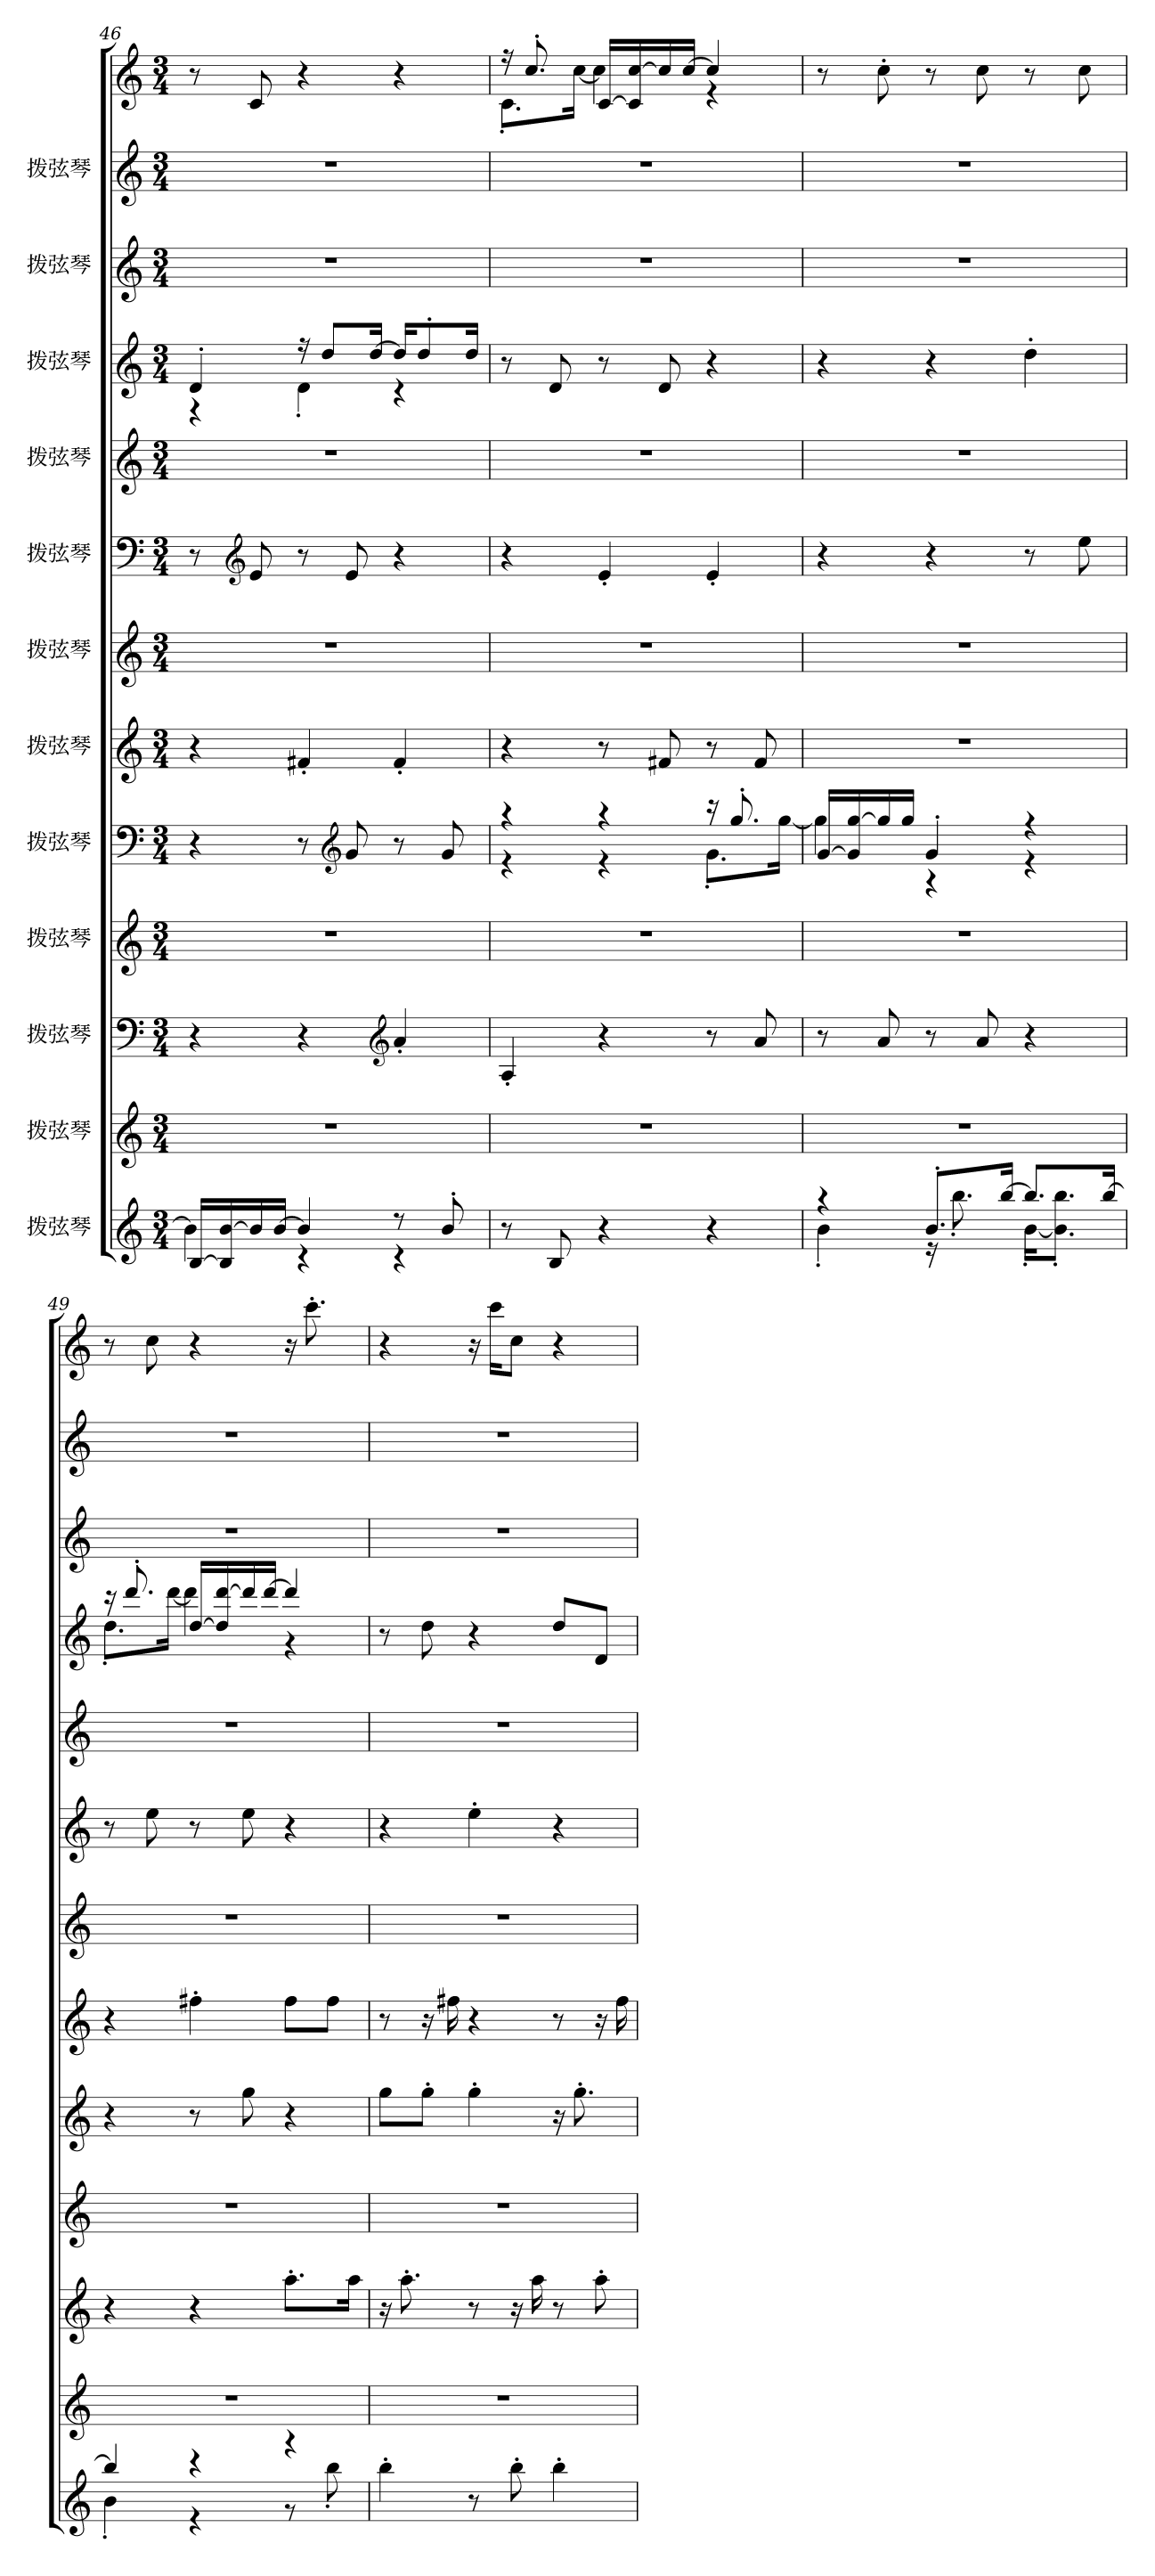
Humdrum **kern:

**kern	**kern	**kern	**kern	**kern	**kern	**kern	**kern	**kern	**kern	**kern	**kern	**kern
*part12	*part11	*part10	*part9	*part8	*part7	*part6	*part5	*part4	*part3	*part2	*part1	*part1
*staff13	*staff12	*staff11	*staff10	*staff9	*staff8	*staff7	*staff6	*staff5	*staff4	*staff3	*staff2	*staff1
*I"拨弦琴	*I"拨弦琴	*I"拨弦琴	*I"拨弦琴	*I"拨弦琴	*I"拨弦琴	*I"拨弦琴	*I"拨弦琴	*I"拨弦琴	*I"拨弦琴	*I"拨弦琴	*I"拨弦琴	*
*clefG2	*clefG2	*clefF4	*clefG2	*clefF4	*clefG2	*clefG2	*clefF4	*clefG2	*clefG2	*clefG2	*clefG2	*clefG2
*k[]	*k[]	*k[]	*k[]	*k[]	*k[]	*k[]	*k[]	*k[]	*k[]	*k[]	*k[]	*k[]
*M3/4	*M3/4	*M3/4	*M3/4	*M3/4	*M3/4	*M3/4	*M3/4	*M3/4	*M3/4	*M3/4	*M3/4	*M3/4
=46	=46	=46	=46	=46	=46	=46	=46	=46	=46	=46	=46	=46
*^	*	*	*	*	*	*	*	*	*^	*	*	*
[16B/LL	4b\]	2.r	4r	2.r	4r	4r	2.r	8r	2.r	4d'/	4r	2.r	2.r	8r
16B/] [16b/	.	.	.	.	.	.	.	.	.	.	.	.	.	.
*	*	*	*	*	*	*	*	*clefG2	*	*	*	*	*	*
16b/]	.	.	.	.	.	.	.	8e/	.	.	.	.	.	8c/
[16b/JJ	.	.	.	.	.	.	.	.	.	.	.	.	.	.
4b/]	4r	.	4r	.	8r	4f#X'/	.	8r	.	16r	4d'\	.	.	4r
.	.	.	.	.	.	.	.	.	.	8dd/L	.	.	.	.
*	*	*	*	*	*clefG2	*	*	*	*	*	*	*	*	*
.	.	.	.	.	8g/	.	.	8e/	.	.	.	.	.	.
.	.	.	.	.	.	.	.	.	.	[16dd/Jk	.	.	.	.
*	*	*	*clefG2	*	*	*	*	*	*	*	*	*	*	*
8r	4r	.	4a'/	.	8r	4f#'/	.	4r	.	16dd/KL]	4r	.	.	4r
.	.	.	.	.	.	.	.	.	.	8dd'/	.	.	.	.
8b'/	.	.	.	.	8g/	.	.	.	.	.	.	.	.	.
.	.	.	.	.	.	.	.	.	.	16dd/Jk	.	.	.	.
*v	*v	*	*	*	*	*	*	*	*	*v	*v	*	*	*
!!LO:PB:g=z
=47	=47	=47	=47	=47	=47	=47	=47	=47	=47	=47	=47	=47
*	*	*	*	*^	*	*	*	*	*	*	*	*^
8r	2.r	4A'/	2.r	4r	4r	4r	2.r	4r	2.r	8r	2.r	2.r	16r	8.c'\L
.	.	.	.	.	.	.	.	.	.	.	.	.	8.cc'/	.
8B/	.	.	.	.	.	.	.	.	.	8d/	.	.	.	.
.	.	.	.	.	.	.	.	.	.	.	.	.	.	[16cc\Jk
4r	.	4r	.	4r	4r	8r	.	4e'/	.	8r	.	.	[16c/LL	4cc\]
.	.	.	.	.	.	.	.	.	.	.	.	.	16c/] [16cc/	.
.	.	.	.	.	.	8f#X/	.	.	.	8d/	.	.	16cc/]	.
.	.	.	.	.	.	.	.	.	.	.	.	.	[16cc/JJ	.
4r	.	8r	.	16r	8.g'\L	8r	.	4e'/	.	4r	.	.	4cc/]	4r
.	.	.	.	8.gg'/	.	.	.	.	.	.	.	.	.	.
.	.	8a/	.	.	.	8f#/	.	.	.	.	.	.	.	.
.	.	.	.	.	[16gg\Jk	.	.	.	.	.	.	.	.	.
*	*	*	*	*	*	*	*	*	*	*	*	*	*v	*v
=48	=48	=48	=48	=48	=48	=48	=48	=48	=48	=48	=48	=48	=48
*^	*	*	*	*	*	*	*	*	*	*	*	*	*
4r	4b'\	2.r	8r	2.r	[16g/LL	4gg\]	2.r	2.r	4r	2.r	4r	2.r	2.r	8r
.	.	.	.	.	16g/] [16gg/	.	.	.	.	.	.	.	.	.
.	.	.	8a/	.	16gg/]	.	.	.	.	.	.	.	.	8cc'\
.	.	.	.	.	16gg/JJ	.	.	.	.	.	.	.	.	.
8.b'/L	16r	.	8r	.	4g'/	4r	.	.	4r	.	4r	.	.	8r
.	8.bb'\	.	.	.	.	.	.	.	.	.	.	.	.	.
.	.	.	8a/	.	.	.	.	.	.	.	.	.	.	8cc\
[16bb/Jk	.	.	.	.	.	.	.	.	.	.	.	.	.	.
8.bb/L]	[16b'\KL	.	4r	.	4r	4r	.	.	8r	.	4dd'\	.	.	8r
.	8.b\]' 8.bb\'J	.	.	.	.	.	.	.	.	.	.	.	.	.
.	.	.	.	.	.	.	.	.	8ee\	.	.	.	.	8cc\
[16bb/Jk	.	.	.	.	.	.	.	.	.	.	.	.	.	.
*	*	*	*	*	*v	*v	*	*	*	*	*	*	*	*
=49	=49	=49	=49	=49	=49	=49	=49	=49	=49	=49	=49	=49	=49
*	*	*	*	*	*	*	*	*	*	*^	*	*	*
4bb/]	4b'\	2.r	4r	2.r	4r	4r	2.r	8r	2.r	16r	8.dd'\L	2.r	2.r	8r
.	.	.	.	.	.	.	.	.	.	8.ddd'/	.	.	.	.
.	.	.	.	.	.	.	.	8ee\	.	.	.	.	.	8cc\
.	.	.	.	.	.	.	.	.	.	.	[16ddd\Jk	.	.	.
4r	4r	.	4r	.	8r	4ff#X'\	.	8r	.	[16dd/LL	4ddd\]	.	.	4r
.	.	.	.	.	.	.	.	.	.	16dd/] [16ddd/	.	.	.	.
.	.	.	.	.	8gg\	.	.	8ee\	.	16ddd/]	.	.	.	.
.	.	.	.	.	.	.	.	.	.	[16ddd/JJ	.	.	.	.
4r	8r	.	8.aa'\L	.	4r	8ff#\L	.	4r	.	4ddd/]	4r	.	.	16r
.	.	.	.	.	.	.	.	.	.	.	.	.	.	8.ccc'\
.	8bb'\	.	.	.	.	8ff#\J	.	.	.	.	.	.	.	.
.	.	.	16aa\Jk	.	.	.	.	.	.	.	.	.	.	.
*v	*v	*	*	*	*	*	*	*	*	*v	*v	*	*	*
!!LO:PB:g=z
=50	=50	=50	=50	=50	=50	=50	=50	=50	=50	=50	=50	=50
4bb'\	2.r	16r	2.r	8gg\L	8r	2.r	4r	2.r	8r	2.r	2.r	4r
.	.	8.aa'\	.	.	.	.	.	.	.	.	.	.
.	.	.	.	8gg'\J	16r	.	.	.	8dd\	.	.	.
.	.	.	.	.	16ff#X\	.	.	.	.	.	.	.
8r	.	8r	.	4gg'\	4r	.	4ee'\	.	4r	.	.	16r
.	.	.	.	.	.	.	.	.	.	.	.	16ccc\KL
8bb'\	.	16r	.	.	.	.	.	.	.	.	.	8cc\J
.	.	16aa\	.	.	.	.	.	.	.	.	.	.
4bb'\	.	8r	.	16r	8r	.	4r	.	8dd/L	.	.	4r
.	.	.	.	8.gg'\	.	.	.	.	.	.	.	.
.	.	8aa'\	.	.	16r	.	.	.	8d/J	.	.	.
.	.	.	.	.	16ff#\	.	.	.	.	.	.	.
=	=	=	=	=	=	=	=	=	=	=	=	=
*-	*-	*-	*-	*-	*-	*-	*-	*-	*-	*-	*-	*-
